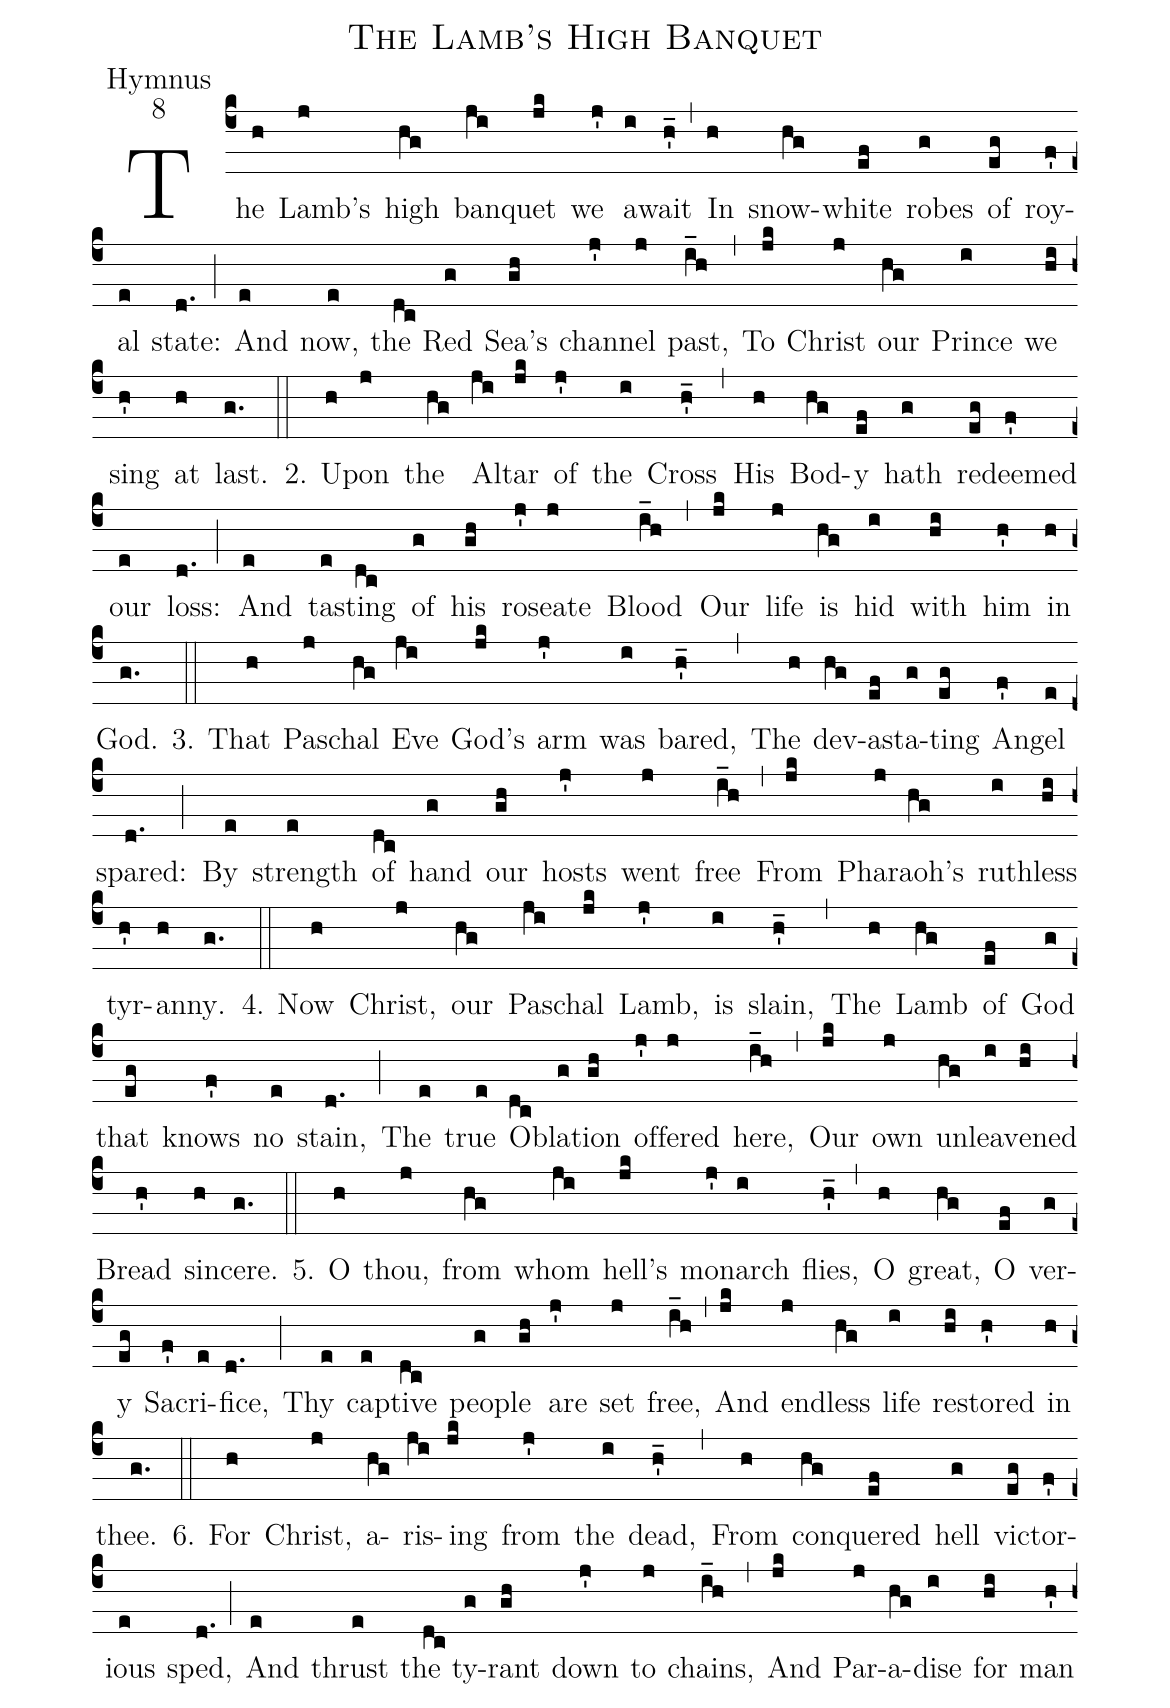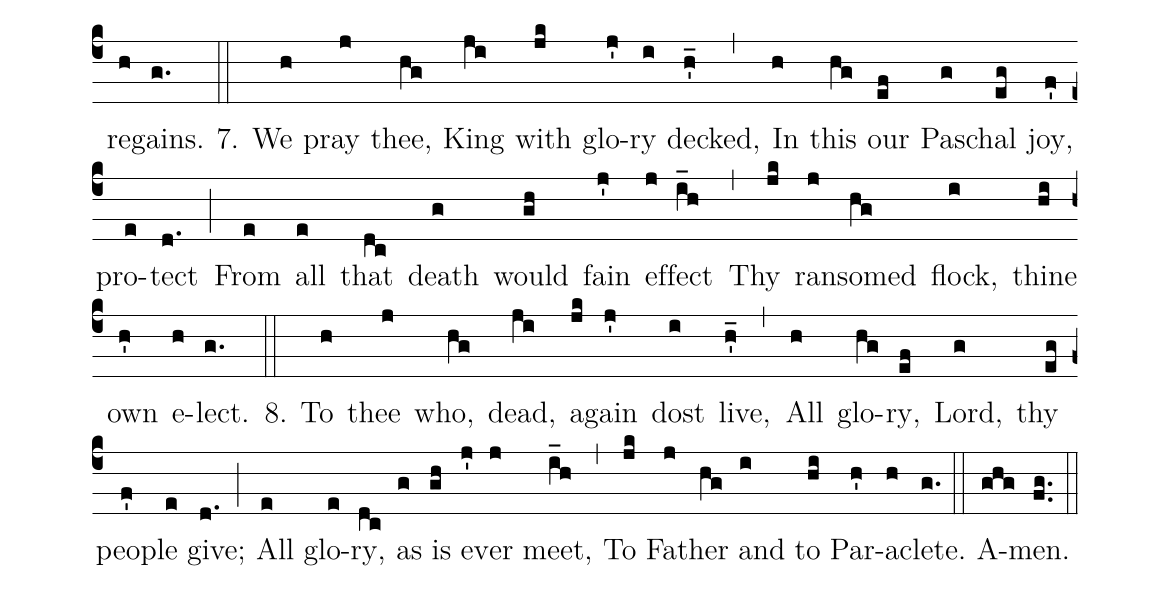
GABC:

name: The Lamb's High Banquet;
office-part: Hymnus;
mode: 8;
%%
(c4)The(h) Lamb’s(j) high(hg) ban(ji)quet(jk) we(j') a(i)wait(h'_) (,)
In(h) snow-(hg)white(ef) robes(g) of(eg) roy(f')al(e) state:(d.) (;)
And(e) now,(e) the(dc) Red(g) Sea's(gh) chan(j')nel(j) past,(i_h) (,)
To(jk) Christ(j) our(hg) Prince(i) we(hi) sing(h') at(h) last.(g.) (::)

2. Up(h)on(j) the(hg) Al(ji)tar(jk) of(j') the(i) Cross(h'_) (,)
His(h) Bod(hg)y(ef) hath(g) re(eg)deemed(f') our(e) loss:(d.) (;)
And(e) tast(e)ing(dc) of(g) his(gh) ros(j')eate(j) Blood(i_h) (,)
Our(jk) life(j) is(hg) hid(i) with(hi) him(h') in(h) God.(g.) (::)

3. That(h) Pas(j)chal(hg) Eve(ji) God's(jk) arm(j') was(i) bared,(h'_) (,)
The(h) dev(hg)as(ef)ta(g)ting(eg) An(f')gel(e) spared:(d.) (;)
By(e) strength(e) of(dc) hand(g) our(gh) hosts(j') went(j) free(i_h) (,)
From(jk) Phar(j)aoh's(hg) ruth(i)less(hi) tyr(h')an(h)ny.(g.) (::)

4. Now(h) Christ,(j) our(hg) Pas(ji)chal(jk) Lamb,(j') is(i) slain,(h'_) (,)
The(h) Lamb(hg) of(ef) God(g) that(eg) knows(f') no(e) stain,(d.) (;)
The(e) true(e) Ob(dc)la(g)tion(gh) of(j')fered(j) here,(i_h) (,)
Our(jk) own(j) un(hg)leav(i)ened(hi) Bread(h') sin(h)cere.(g.) (::)

5. O(h) thou,(j) from(hg) whom(ji) hell's(jk) mon(j')arch(i) flies,(h'_) (,)
O(h) great,(hg) O(ef) ver(g)y(eg) Sac(f')ri(e)fice,(d.) (;)
Thy(e) cap(e)tive(dc) peo(g)ple(gh) are(j') set(j) free,(i_h) (,)
And(jk) end(j)less(hg) life(i) re(hi)stored(h') in(h) thee.(g.) (::)

6. For(h) Christ,(j) a(hg)ris(ji)ing(jk) from(j') the(i) dead,(h'_) (,)
From(h) con(hg)quered(ef) hell(g) vic(eg)tor(f')ious(e) sped,(d.) (;)
And(e) thrust(e) the(dc) ty(g)rant(gh) down(j') to(j) chains,(i_h) (,)
And(jk) Par(j)a(hg)dise(i) for(hi) man(h') re(h)gains.(g.) (::)

7. We(h) pray(j) thee,(hg) King(ji) with(jk) glo(j')ry(i) decked,(h'_) (,)
In(h) this(hg) our(ef) Pas(g)chal(eg) joy,(f') pro(e)tect(d.) (;)
From(e) all(e) that(dc) death(g) would(gh) fain(j') ef(j)fect(i_h) (,)
Thy(jk) ran(j)somed(hg) flock,(i) thine(hi) own(h') e(h)lect.(g.) (::)

8. To(h) thee(j) who,(hg) dead,(ji) a(jk)gain(j') dost(i) live,(h'_) (,)
All(h) glo(hg)ry,(ef) Lord,(g) thy(eg) peo(f')ple(e) give;(d.) (;)
All(e) glo(e)ry,(dc) as(g) is(gh) ev(j')er(j) meet,(i_h) (,)
To(jk) Fa(j)ther(hg) and(i) to(hi) Par(h')a(h)clete.(g.) (::)
A(ghg)men.(fg..) (::)
